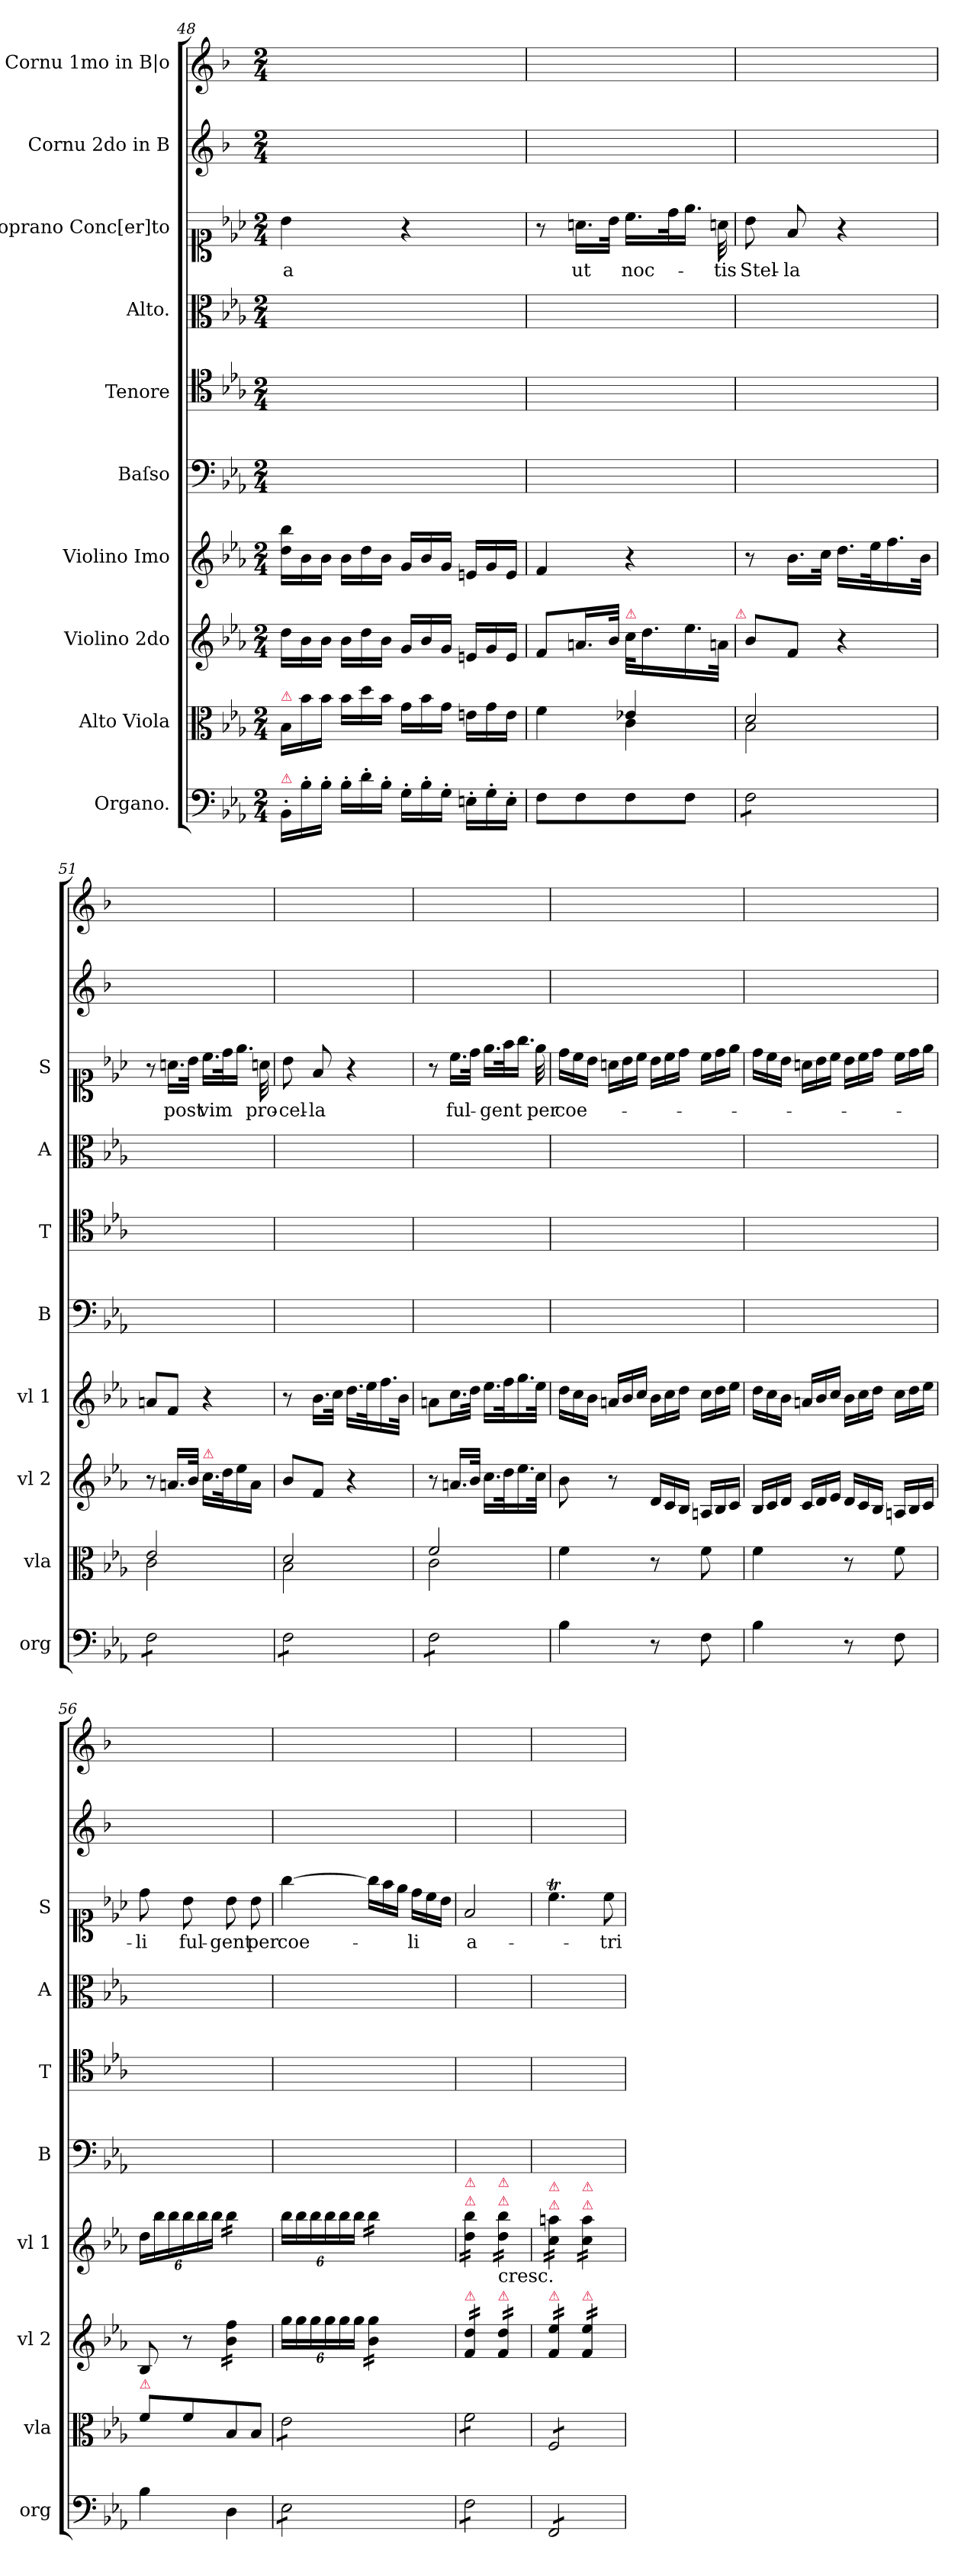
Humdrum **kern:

**kern	**dynam	**kern	**dynam	**kern	**dynam	**kern	**dynam	**kern	**kern	**kern	**kern	**text	**kern	**kern
*part10	*part10	*part9	*part9	*part8	*part8	*part7	*part7	*part6	*part5	*part4	*part3	*part3	*part2	*part1
*staff10	*staff10	*staff9	*staff9	*staff8	*staff8	*staff7	*staff7	*staff6	*staff5	*staff4	*staff3	*staff3	*staff2	*staff1
*I"Organo.	*	*I"Alto Viola	*	*I"Violino 2do	*	*I"Violino Imo	*	*I"Baſso	*I"Tenore	*I"Alto.	*I"Soprano Conc[er]to	*	*I"Cornu 2do in B	*I"Cornu 1mo in B|o
*I'org	*	*I'vla	*	*I'vl 2	*	*I'vl 1	*	*I'B	*I'T	*I'A	*I'S	*	*	*
*clefF4	*	*clefC3	*	*clefG2	*	*clefG2	*	*clefF4	*clefC4	*clefC3	*clefC1	*	*clefG2	*clefG2
*	*	*	*	*	*	*	*	*	*	*	*	*	*ITrd1c2	*ITrd1c2
*k[b-e-a-]	*	*k[b-e-a-]	*	*k[b-e-a-]	*	*k[b-e-a-]	*	*k[b-e-a-]	*k[b-e-a-]	*k[b-e-a-]	*k[b-e-a-]	*	*k[b-e-a-]	*k[b-e-a-]
*E-:	*	*E-:	*	*E-:	*	*E-:	*	*E-:	*E-:	*E-:	*E-:	*	*E-:	*E-:
*M2/4	*	*M2/4	*	*M2/4	*	*M2/4	*	*M2/4	*M2/4	*M2/4	*M2/4	*	*M2/4	*M2/4
*Xtuplet	*	*Xtuplet	*	*Xtuplet	*	*Xtuplet	*	*	*	*	*	*	*	*
=48	=48	=48	=48	=48	=48	=48	=48	=48	=48	=48	=48	=48	=48	=48
!	!	!LO:TX:a:color=crimson:t=⚠	!	!	!	!	!	!	!	!	!	!	!	!
!LO:TX:a:color=crimson:t=⚠	!	!	!	!	!	!	!	!	!	!	!	!	!	!
!	!LO:DY:b	!	!LO:DY:b	!	!LO:DY:b	!	!LO:DY:b	!	!	!	!	!	!	!
24BB-'/LL	for	24B-\LL	for	24dd\LL	for	24dd\ 24bb-\LL	for	2ryy	2ryy	2ryy	4b-\	-a	2ryy	2ryy
24B-'\	.	24b-\	.	24b-\	.	24b-\	.	.	.	.	.	.	.	.
24B-'\JJ	.	24b-\JJ	.	24b-\JJ	.	24b-\JJ	.	.	.	.	.	.	.	.
24B-'\LL	.	24b-\LL	.	24b-\LL	.	24b-\LL	.	.	.	.	.	.	.	.
24d'\	.	24dd\	.	24dd\	.	24dd\	.	.	.	.	.	.	.	.
24B-'\JJ	.	24b-\JJ	.	24b-\JJ	.	24b-\JJ	.	.	.	.	.	.	.	.
24G'\LL	.	24g\LL	.	24g/LL	.	24g/LL	.	.	.	.	4r	.	.	.
24B-'\	.	24b-\	.	24b-/	.	24b-/	.	.	.	.	.	.	.	.
24G'\JJ	.	24g\JJ	.	24g/JJ	.	24g/JJ	.	.	.	.	.	.	.	.
24En'\LL	.	24en\LL	.	24en/LL	.	24en/LL	.	.	.	.	.	.	.	.
24G'\	.	24g\	.	24g/	.	24g/	.	.	.	.	.	.	.	.
24E'\JJ	.	24e\JJ	.	24e/JJ	.	24e/JJ	.	.	.	.	.	.	.	.
=49	=49	=49	=49	=49	=49	=49	=49	=49	=49	=49	=49	=49	=49	=49
*	*	*^	*	*	*	*	*	*	*	*	*	*	*	*
!	!	!	!	!LO:DY:b	!	!	!	!	!	!	!	!	!	!	!
8F\L	.	4f\	4ryy	pia	8f/L	.	4f/	.	2ryy	2ryy	2ryy	8r	.	2ryy	2ryy
!	!	!	!	!	!	!LO:DY:b	!	!	!	!	!	!	!	!	!
8F\	.	.	.	.	16.an/L	p&colon;	.	.	.	.	.	16.an\LL	ut	.	.
.	.	.	.	.	32b-/JJk	.	.	.	.	.	.	32b-\JJk	.	.	.
!	!	!	!	!	!LO:TX:a:color=crimson:t=⚠	!	!	!	!	!	!	!	!	!	!
8F\	.	4e-X/	4c\	.	32cc\KLL	.	4r	.	.	.	.	16.cc\LL	noc-	.	.
.	.	.	.	.	16.dd\	.	.	.	.	.	.	.	.	.	.
.	.	.	.	.	.	.	.	.	.	.	.	32dd\K	.	.	.
8F\J	.	.	.	.	16.ee-\	.	.	.	.	.	.	16.ee-\JJ	.	.	.
.	.	.	.	.	32an/JJk	.	.	.	.	.	.	32an\	-tis	.	.
!	!	!	!	!	!LO:TX:a:color=crimson:t=⚠	!	!	!	!	!	!	!	!	!	!
=50	=50	=50	=50	=50	=50	=50	=50	=50	=50	=50	=50	=50	=50	=50	=50
!	!	!	!	!	!	!	!	!LO:DY:b	!	!	!	!	!	!	!
*tremolo	*	*	*	*	*	*	*	*	*	*	*	*	*	*	*
8F\L	.	2d/	2B-\	.	8b-/L	.	8r	po	2ryy	2ryy	2ryy	8b-\	Stel-	2ryy	2ryy
8F\	.	.	.	.	8f/J	.	16.b-\LL	.	.	.	.	8f/	-la	.	.
.	.	.	.	.	.	.	32cc\JJk	.	.	.	.	.	.	.	.
8F\	.	.	.	.	4r	.	16.dd\LL	.	.	.	.	4r	.	.	.
.	.	.	.	.	.	.	32ee-\K	.	.	.	.	.	.	.	.
8F\J	.	.	.	.	.	.	16.ff\	.	.	.	.	.	.	.	.
.	.	.	.	.	.	.	32b-\JJk	.	.	.	.	.	.	.	.
=51	=51	=51	=51	=51	=51	=51	=51	=51	=51	=51	=51	=51	=51	=51	=51
8F\L	.	2e-/	2c\	.	8r	.	8an/L	.	2ryy	2ryy	2ryy	8r	.	2ryy	2ryy
8F\	.	.	.	.	16.an/LL	.	8f/J	.	.	.	.	16.an\LL	post	.	.
.	.	.	.	.	32b-/JJk	.	.	.	.	.	.	32b-\JJk	.	.	.
!	!	!	!	!	!LO:TX:a:color=crimson:t=⚠	!	!	!	!	!	!	!	!	!	!
8F\	.	.	.	.	16.cc\LL	.	4r	.	.	.	.	16.cc\LL	vim	.	.
.	.	.	.	.	32dd\K	.	.	.	.	.	.	32dd\K	.	.	.
8F\J	.	.	.	.	16ee-\	.	.	.	.	.	.	16.ee-\JJ	.	.	.
.	.	.	.	.	16a/JJ	.	.	.	.	.	.	.	.	.	.
.	.	.	.	.	.	.	.	.	.	.	.	32an\	pro-	.	.
=52	=52	=52	=52	=52	=52	=52	=52	=52	=52	=52	=52	=52	=52	=52	=52
8F\L	.	2d/	2B-\	.	8b-/L	.	8r	.	2ryy	2ryy	2ryy	8b-\	-cel-	2ryy	2ryy
8F\	.	.	.	.	8f/J	.	16.b-\LL	.	.	.	.	8f/	-la	.	.
.	.	.	.	.	.	.	32cc\JJk	.	.	.	.	.	.	.	.
8F\	.	.	.	.	4r	.	16.dd\LL	.	.	.	.	4r	.	.	.
.	.	.	.	.	.	.	32ee-\K	.	.	.	.	.	.	.	.
8F\J	.	.	.	.	.	.	16.ff\	.	.	.	.	.	.	.	.
.	.	.	.	.	.	.	32b-\JJk	.	.	.	.	.	.	.	.
=53	=53	=53	=53	=53	=53	=53	=53	=53	=53	=53	=53	=53	=53	=53	=53
8F\L	.	2f/	2c\	.	8r	.	8an\L	.	2ryy	2ryy	2ryy	8r	.	2ryy	2ryy
8F\	.	.	.	.	16.an/LL	.	16.cc\L	.	.	.	.	16.cc\LL	ful-	.	.
.	.	.	.	.	32b-/JJk	.	32dd\JJk	.	.	.	.	32dd\JJk	.	.	.
8F\	.	.	.	.	16.cc\LL	.	16.ee-\LL	.	.	.	.	16.ee-\LL	-gent	.	.
.	.	.	.	.	32dd\K	.	32ff\K	.	.	.	.	32ff\K	.	.	.
8F\J	.	.	.	.	16.ee-\	.	16.gg\	.	.	.	.	16.gg\JJ	.	.	.
*Xtremolo	*	*	*	*	*	*	*	*	*	*	*	*	*	*	*
.	.	.	.	.	32cc\JJk	.	32ee-\JJk	.	.	.	.	32ee-\	per	.	.
*	*	*v	*v	*	*	*	*	*	*	*	*	*	*	*	*
=54	=54	=54	=54	=54	=54	=54	=54	=54	=54	=54	=54	=54	=54	=54
*	*	*	*	*	*	*	*	*	*	*	*Xtuplet	*	*	*
4B-\	.	4f\	.	8b-\	.	24dd\LL	.	2ryy	2ryy	2ryy	24dd\LL	coe-	2ryy	2ryy
.	.	.	.	.	.	24cc\	.	.	.	.	24cc\	.	.	.
.	.	.	.	.	.	24b-\JJ	.	.	.	.	24b-\JJ	.	.	.
.	.	.	.	8r	.	24an/LL	.	.	.	.	24an\LL	.	.	.
.	.	.	.	.	.	24b-/	.	.	.	.	24b-\	.	.	.
.	.	.	.	.	.	24cc/JJ	.	.	.	.	24cc\JJ	.	.	.
8r	.	8r	.	24d/LL	.	24b-\LL	.	.	.	.	24b-\LL	.	.	.
.	.	.	.	24c/	.	24cc\	.	.	.	.	24cc\	.	.	.
.	.	.	.	24B-/JJ	.	24dd\JJ	.	.	.	.	24dd\JJ	.	.	.
8F\	.	8f\	.	24An/LL	.	24cc\LL	.	.	.	.	24cc\LL	.	.	.
.	.	.	.	24B-/	.	24dd\	.	.	.	.	24dd\	.	.	.
.	.	.	.	24c/JJ	.	24ee-\JJ	.	.	.	.	24ee-\JJ	.	.	.
=55	=55	=55	=55	=55	=55	=55	=55	=55	=55	=55	=55	=55	=55	=55
4B-\	.	4f\	.	24B-/LL	.	24dd\LL	.	2ryy	2ryy	2ryy	24dd\LL	.	2ryy	2ryy
.	.	.	.	24c/	.	24cc\	.	.	.	.	24cc\	.	.	.
.	.	.	.	24d/JJ	.	24b-\JJ	.	.	.	.	24b-\JJ	.	.	.
.	.	.	.	24c/LL	.	24an/LL	.	.	.	.	24an\LL	.	.	.
.	.	.	.	24d/	.	24b-/	.	.	.	.	24b-\	.	.	.
.	.	.	.	24e-/JJ	.	24cc/JJ	.	.	.	.	24cc\JJ	.	.	.
8r	.	8r	.	24d/LL	.	24b-\LL	.	.	.	.	24b-\LL	.	.	.
.	.	.	.	24c/	.	24cc\	.	.	.	.	24cc\	.	.	.
.	.	.	.	24B-/JJ	.	24dd\JJ	.	.	.	.	24dd\JJ	.	.	.
8F\	.	8f\	.	24An/LL	.	24cc\LL	.	.	.	.	24cc\LL	.	.	.
.	.	.	.	24B-/	.	24dd\	.	.	.	.	24dd\	.	.	.
.	.	.	.	24c/JJ	.	24ee-\JJ	.	.	.	.	24ee-\JJ	.	.	.
=56	=56	=56	=56	=56	=56	=56	=56	=56	=56	=56	=56	=56	=56	=56
*	*	*	*	*	*	*tuplet	*	*	*	*	*	*	*	*
!	!	!LO:TX:a:color=crimson:t=⚠	!	!	!	!	!	!	!	!	!	!	!	!
4B-\	.	8f\L	.	8B-/	.	24dd\LL	.	2ryy	2ryy	2ryy	8dd\	-li	2ryy	2ryy
.	.	.	.	.	.	24bb-\	.	.	.	.	.	.	.	.
.	.	.	.	.	.	24bb-\	.	.	.	.	.	.	.	.
.	.	8f\	.	8r	.	24bb-\	.	.	.	.	8b-\	ful-	.	.
.	.	.	.	.	.	24bb-\	.	.	.	.	.	.	.	.
.	.	.	.	.	.	24bb-\JJ	.	.	.	.	.	.	.	.
!	!	!	!	!	!	!LO:TX:a:color=crimson:t=⚠	!	!	!	!	!	!	!	!
!	!	!	!	!	!	!LO:TX:a:color=crimson:t=⚠	!	!	!	!	!	!	!	!
!	!	!	!	!LO:TX:a:color=crimson:t=⚠	!	!	!	!	!	!	!	!	!	!
!	!	!	!	!LO:TX:a:color=crimson:t=⚠	!	!	!	!	!	!	!	!	!	!
*	*	*	*	*tremolo	*	*	*	*	*	*	*	*	*	*
*	*	*	*	*	*	*tremolo	*	*	*	*	*	*	*	*
4D\	.	8B-/	.	16b-\ 16ff\LL	.	16bb-\LL	.	.	.	.	8b-\	-gent	.	.
.	.	.	.	16b-\ 16ff\	.	16bb-\	.	.	.	.	.	.	.	.
.	.	8B-/J	.	16b-\ 16ff\	.	16bb-\	.	.	.	.	8b-\	per	.	.
.	.	.	.	16b-\ 16ff\JJ	.	16bb-\JJ	.	.	.	.	.	.	.	.
*	*	*	*	*	*	*Xtremolo	*	*	*	*	*	*	*	*
*	*	*	*	*Xtremolo	*	*	*	*	*	*	*	*	*	*
=57	=57	=57	=57	=57	=57	=57	=57	=57	=57	=57	=57	=57	=57	=57
*	*	*	*	*tuplet	*	*	*	*	*	*	*	*	*	*
*tremolo	*	*	*	*	*	*	*	*	*	*	*	*	*	*
*	*	*tremolo	*	*	*	*	*	*	*	*	*	*	*	*
8E-\L	.	8e-\L	.	24gg\LL	.	24bb-\LL	.	2ryy	2ryy	2ryy	[4gg\	coe-	2ryy	2ryy
.	.	.	.	24gg\	.	24bb-\	.	.	.	.	.	.	.	.
.	.	.	.	24gg\	.	24bb-\	.	.	.	.	.	.	.	.
8E-\	.	8e-\	.	24gg\	.	24bb-\	.	.	.	.	.	.	.	.
.	.	.	.	24gg\	.	24bb-\	.	.	.	.	.	.	.	.
.	.	.	.	24gg\JJ	.	24bb-\JJ	.	.	.	.	.	.	.	.
!	!	!	!	!	!	!LO:TX:a:color=crimson:t=⚠	!	!	!	!	!	!	!	!
!	!	!	!	!	!	!LO:TX:a:color=crimson:t=⚠	!	!	!	!	!	!	!	!
!	!	!	!	!LO:TX:a:color=crimson:t=⚠	!	!	!	!	!	!	!	!	!	!
!	!	!	!	!LO:TX:a:color=crimson:t=⚠	!	!	!	!	!	!	!	!	!	!
*	*	*	*	*tremolo	*	*	*	*	*	*	*	*	*	*
*	*	*	*	*	*	*tremolo	*	*	*	*	*	*	*	*
8E-\	.	8e-\	.	16b-\ 16gg\LL	.	16bb-\LL	.	.	.	.	24gg\LL]	.	.	.
.	.	.	.	.	.	.	.	.	.	.	24ff\	.	.	.
.	.	.	.	16b-\ 16gg\	.	16bb-\	.	.	.	.	.	.	.	.
.	.	.	.	.	.	.	.	.	.	.	24ee-\JJ	.	.	.
8E-\J	.	8e-\J	.	16b-\ 16gg\	.	16bb-\	.	.	.	.	24dd\LL	-li	.	.
.	.	.	.	.	.	.	.	.	.	.	24cc\	.	.	.
.	.	.	.	16b-\ 16gg\JJ	.	16bb-\JJ	.	.	.	.	.	.	.	.
.	.	.	.	.	.	.	.	.	.	.	24b-\JJ	.	.	.
=58	=58	=58	=58	=58	=58	=58	=58	=58	=58	=58	=58	=58	=58	=58
!	!	!	!	!	!	!LO:TX:a:color=crimson:t=⚠	!	!	!	!	!	!	!	!
!	!	!	!	!	!	!LO:TX:a:color=crimson:t=⚠	!	!	!	!	!	!	!	!
!	!	!	!	!LO:TX:a:color=crimson:t=⚠	!	!	!	!	!	!	!	!	!	!
8F\L	.	8f\L	.	16f/ 16dd/LL	.	16dd\ 16bb-\LL	.	2ryy	2ryy	2ryy	2f/	a-	2ryy	2ryy
.	.	.	.	16f/ 16dd/	.	16dd\ 16bb-\	.	.	.	.	.	.	.	.
8F\	.	8f\	.	16f/ 16dd/	.	16dd\ 16bb-\	.	.	.	.	.	.	.	.
.	.	.	.	16f/ 16dd/JJ	.	16dd\ 16bb-\JJ	.	.	.	.	.	.	.	.
!	!	!	!	!	!	!LO:TX:b:t=cresc.	!	!	!	!	!	!	!	!
!	!	!	!	!	!	!LO:TX:a:color=crimson:t=⚠	!	!	!	!	!	!	!	!
!	!	!	!	!	!	!LO:TX:a:color=crimson:t=⚠	!	!	!	!	!	!	!	!
!	!	!	!	!LO:TX:a:color=crimson:t=⚠	!	!	!	!	!	!	!	!	!	!
8F\	.	8f\	.	16f/ 16dd/LL	.	16dd\ 16bb-\LL	.	.	.	.	.	.	.	.
.	.	.	.	16f/ 16dd/	.	16dd\ 16bb-\	.	.	.	.	.	.	.	.
8F\J	.	8f\J	.	16f/ 16dd/	.	16dd\ 16bb-\	.	.	.	.	.	.	.	.
.	.	.	.	16f/ 16dd/JJ	.	16dd\ 16bb-\JJ	.	.	.	.	.	.	.	.
=59	=59	=59	=59	=59	=59	=59	=59	=59	=59	=59	=59	=59	=59	=59
!	!	!	!	!	!	!LO:TX:a:color=crimson:t=⚠	!	!	!	!	!	!	!	!
!	!	!	!	!	!	!LO:TX:a:color=crimson:t=⚠	!	!	!	!	!	!	!	!
!	!	!	!	!LO:TX:a:color=crimson:t=⚠	!	!	!	!	!	!	!	!	!	!
8FF/L	.	8F/L	.	16f/ 16ee-/LL	.	16cc\ 16aan\LL	.	2ryy	2ryy	2ryy	4.ccT\	.	2ryy	2ryy
.	.	.	.	16f/ 16ee-/	.	16cc\ 16aan\	.	.	.	.	.	.	.	.
8FF/	.	8F/	.	16f/ 16ee-/	.	16cc\ 16aan\	.	.	.	.	.	.	.	.
.	.	.	.	16f/ 16ee-/JJ	.	16cc\ 16aan\JJ	.	.	.	.	.	.	.	.
!	!	!	!	!	!	!LO:TX:a:color=crimson:t=⚠	!	!	!	!	!	!	!	!
!	!	!	!	!	!	!LO:TX:a:color=crimson:t=⚠	!	!	!	!	!	!	!	!
!	!	!	!	!LO:TX:a:color=crimson:t=⚠	!	!	!	!	!	!	!	!	!	!
8FF/	.	8F/	.	16f/ 16ee-/LL	.	16cc\ 16aa\LL	.	.	.	.	.	.	.	.
.	.	.	.	16f/ 16ee-/	.	16cc\ 16aa\	.	.	.	.	.	.	.	.
8FF/J	.	8F/J	.	16f/ 16ee-/	.	16cc\ 16aa\	.	.	.	.	8cc\	-tri-	.	.
*	*	*Xtremolo	*	*	*	*	*	*	*	*	*	*	*	*
*Xtremolo	*	*	*	*	*	*	*	*	*	*	*	*	*	*
.	.	.	.	16f/ 16ee-/JJ	.	16cc\ 16aa\JJ	.	.	.	.	.	.	.	.
*	*	*	*	*	*	*Xtremolo	*	*	*	*	*	*	*	*
*	*	*	*	*Xtremolo	*	*	*	*	*	*	*	*	*	*
=	=	=	=	=	=	=	=	=	=	=	=	=	=	=
*-	*-	*-	*-	*-	*-	*-	*-	*-	*-	*-	*-	*-	*-	*-
